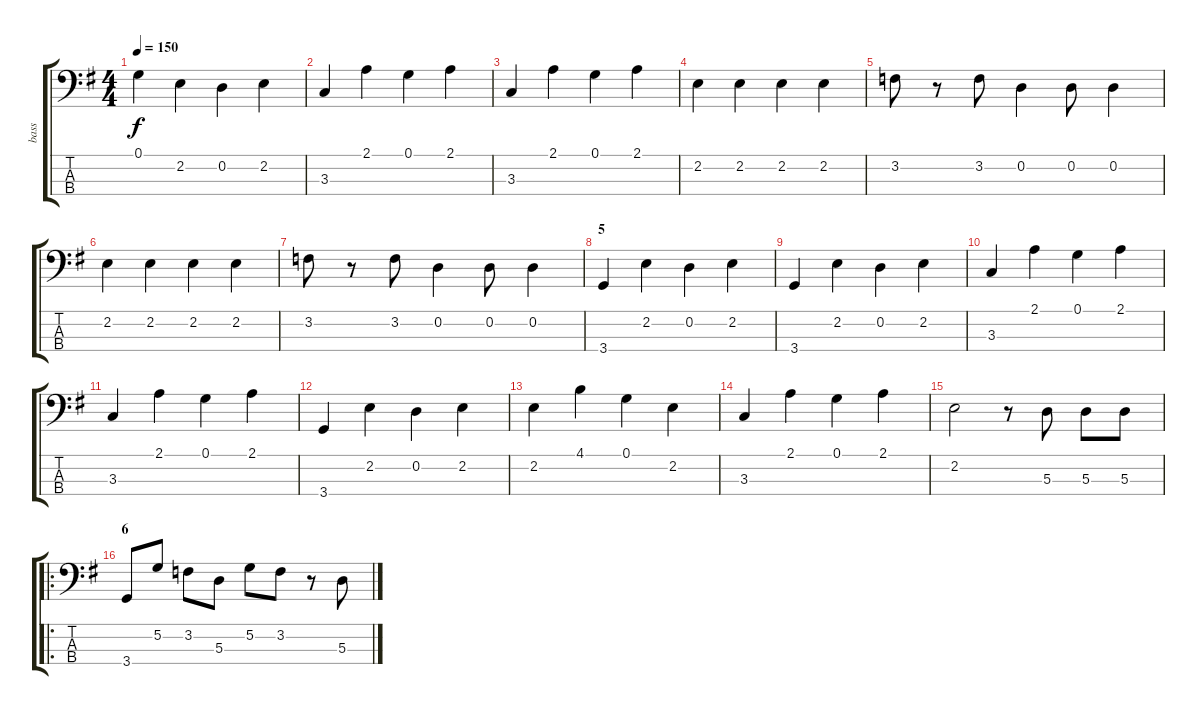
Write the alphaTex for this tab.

\track ("bass" "bass") {instrument acousticguitarnylon}
\staff {score tabs}
\tuning (G2 D2 A1 E1) {hide}
\ts (4 4)
\tempo 150
\clef f4
\ks g
0.1.4{dy f} 2.2.4 0.2.4 2.2.4 |
3.3.4 2.1.4 0.1.4 2.1.4 |
3.3.4 2.1.4 0.1.4 2.1.4 |
2.2.4 2.2.4 2.2.4 2.2.4 |
3.2.8 r.8 3.2.8 0.2.4 0.2.8 0.2.4 |
2.2.4 2.2.4 2.2.4 2.2.4 |
3.2.8 r.8 3.2.8 0.2.4 0.2.8 0.2.4 |
\section ("" "5")
3.4.4 2.2.4 0.2.4 2.2.4 |
3.4.4 2.2.4 0.2.4 2.2.4 |
3.3.4 2.1.4 0.1.4 2.1.4 |
3.3.4 2.1.4 0.1.4 2.1.4 |
3.4.4 2.2.4 0.2.4 2.2.4 |
2.2.4 4.1.4 0.1.4 2.2.4 |
3.3.4 2.1.4 0.1.4 2.1.4 |
2.2.2{instrument acousticbass} r.8 5.3.8 5.3.8 5.3.8 |
\ro
\section ("" "6")
3.4.8 5.2.8 3.2.8 5.3.8 5.2.8 3.2.8 r.8 5.3.8
